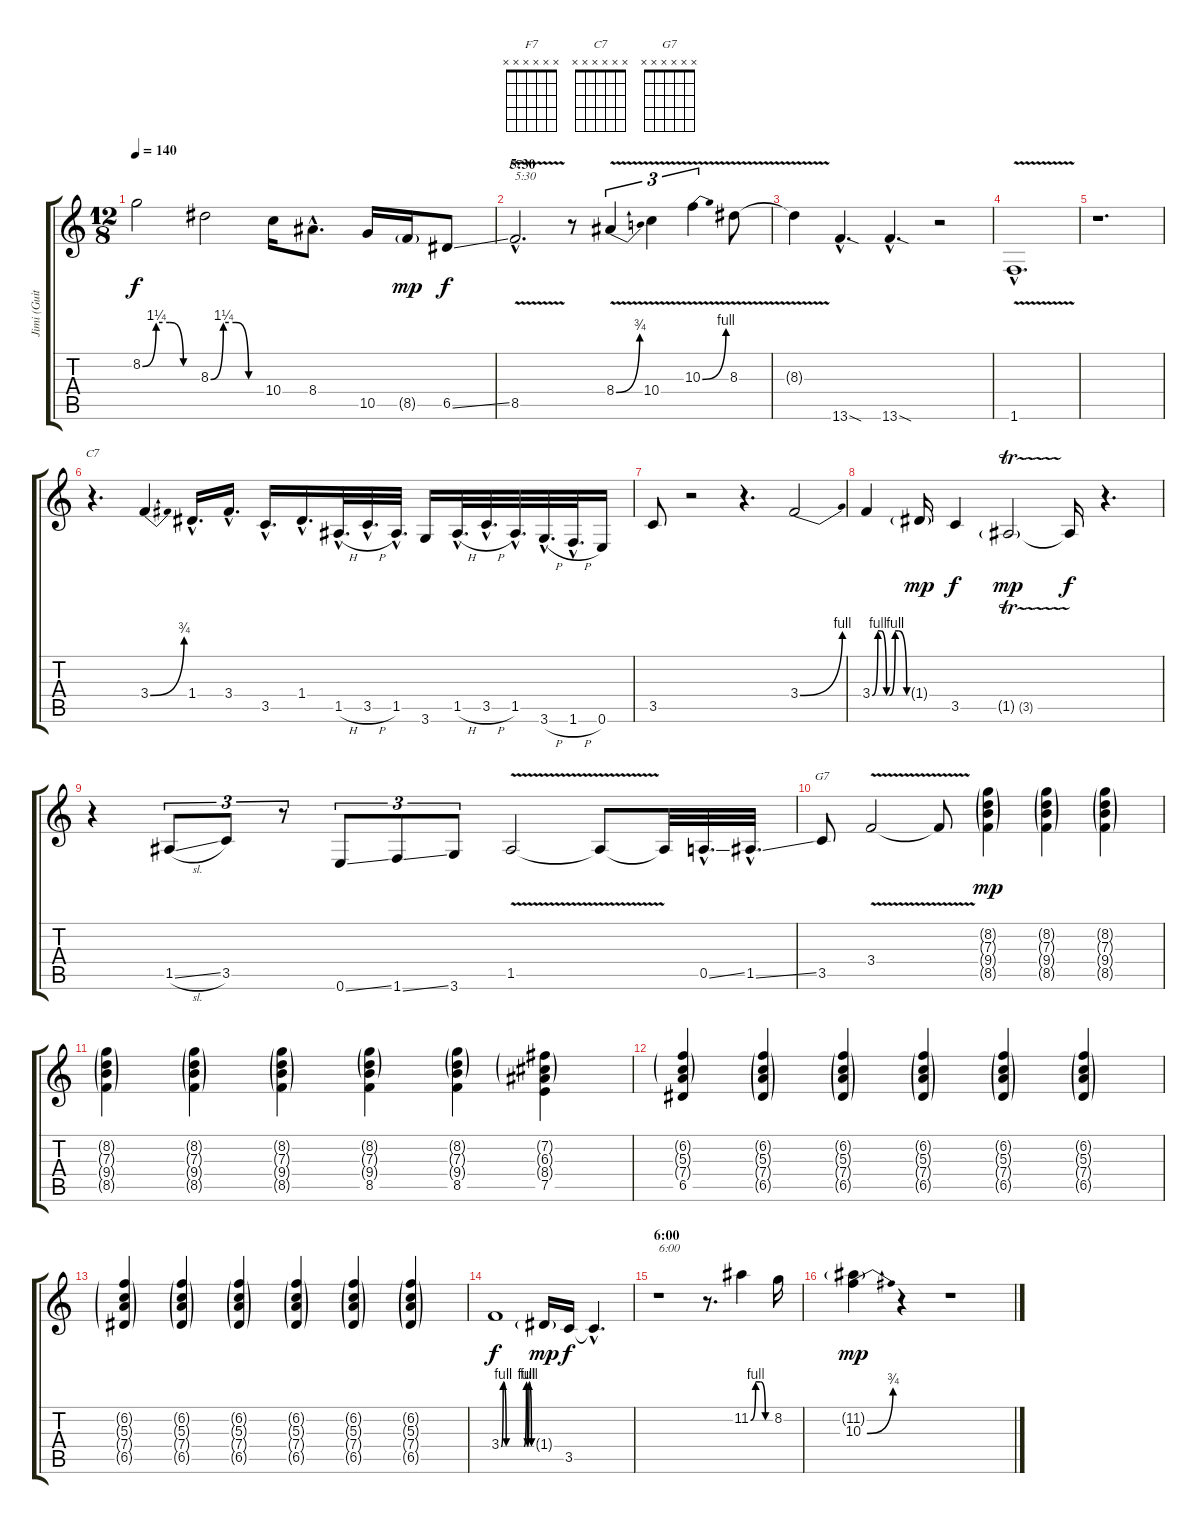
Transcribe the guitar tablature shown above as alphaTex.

\track ("Jimi (Guitar)" "Jimi (Guit") {instrument overdrivenguitar}
\staff {score tabs}
\tuning (E4 B3 G3 D3 A2 E2) {hide}
\chord ("F7" x x x x x x)
\chord ("C7" x x x x x x)
\chord ("G7" x x x x x x)
\ts (12 8)
\tempo 140
\clef g2
\ks c
8.2{be (custom 0 0 15 5 30 5 45 0 60 0)}.2{dy f} 8.3{be (custom 0 0 15 5 30 5 45 0 60 0)}.2 10.4.16 8.4{hac}.8{d} 10.5.16 8.5{g}.16{dy mp} 6.5{ss}.8{dy f} |
\section ("" "5:30")
8.5{v hac}.2{d ch "F7" txt "5:30"} r.8 8.4{be (bend 0 0 60 3) v}.4{tu (3 2)} 10.4{v}.4{tu (3 2)} 10.3{be (bend 0 0 60 4) v}.4{tu (3 2)} 8.3{v}.8 |
8.3{t}.4 13.6{sod hac}.4{d} 13.6{sod hac}.4{d} r.2 |
1.6{v hac}.1{d} |
r.1{d} |
r.4{d ch "C7"} 3.4{be (bend 0 0 60 3)}.4 1.4{hac}.16{d} 3.4{hac}.16{d} 3.5{hac}.16{d} 1.4{hac}.16{d} 1.5{h hac}.32{d} 3.5{h hac}.32{d} 1.5{hac}.32{d} 3.6.16 1.5{h hac}.32{d} 3.5{h hac}.32{d} 1.5{hac}.32{d} 3.6{h hac}.32{d} 1.6{h hac}.32{d} 0.6.16 |
3.5.8 r.2 r.4{d} 3.4{be (bend 0 0 60 4)}.2 |
3.4{be (custom 0 0 10 4 15 4 25 0 30 0 40 4 45 4 60 0)}.4 1.4{g}.16{dy mp} 3.5.4{dy f} 1.5{tr (3 16) g}.2{dy mp} 1.5{t}.16{dy f} r.4{d} |
r.4 1.5{sl}.8{tu (3 2)} 3.5.8{tu (3 2)} r.8{tu (3 2)} 0.6{ss}.8{tu (3 2)} 1.6{ss}.8{tu (3 2)} 3.6.8{tu (3 2)} 1.5{v}.2 1.5{t}.8 1.5{t}.32 0.5{ss hac}.32{d} 1.5{ss hac}.32{d} |
3.5.8{ch "G7"} 3.4{v}.2 3.4{t}.8 (8.2{g} 7.3{g} 9.4{g} 8.5{g}).4{dy mp instrument electricguitarclean} (8.2{g} 7.3{g} 9.4{g} 8.5{g}).4 (8.2{g} 7.3{g} 9.4{g} 8.5{g}).4 |
(8.2{g} 7.3{g} 9.4{g} 8.5{g}).4 (8.2{g} 7.3{g} 9.4{g} 8.5{g}).4 (8.2{g} 7.3{g} 9.4{g} 8.5{g}).4 (8.2{g} 7.3{g} 9.4{g} 8.5).4 (8.2{g} 7.3{g} 9.4{g} 8.5).4 (7.2{g} 6.3{g} 8.4{g} 7.5).4 |
(6.2{g} 5.3{g} 7.4{g} 6.5).4 (6.2{g} 5.3{g} 7.4{g} 6.5{g}).4 (6.2{g} 5.3{g} 7.4{g} 6.5{g}).4 (6.2{g} 5.3{g} 7.4{g} 6.5{g}).4 (6.2{g} 5.3{g} 7.4{g} 6.5{g}).4 (6.2{g} 5.3{g} 7.4{g} 6.5{g}).4 |
(6.2{g} 5.3{g} 7.4{g} 6.5{g}).4 (6.2{g} 5.3{g} 7.4{g} 6.5{g}).4 (6.2{g} 5.3{g} 7.4{g} 6.5{g}).4 (6.2{g} 5.3{g} 7.4{g} 6.5{g}).4 (6.2{g} 5.3{g} 7.4{g} 6.5{g}).4 (6.2{g} 5.3{g} 7.4{g} 6.5{g}).4 |
3.4{be (custom 0 0 4 4 10 0 20 0 30 0 35 0 40 0 45 0 50 4 52 0 55 4 60 0)}.1{dy f instrument overdrivenguitar} 1.4{g}.16{dy mp} 3.5.16{dy f} 3.5{hac t}.4{d} |
\section ("" "6:00")
r.1{txt "6:00"} r.8{d} 11.2{be (custom 0 0 15 4 30 4 45 0 60 0)}.4 8.2.16 |
(11.2{g} 10.3{be (bend 0 0 60 3)}).4{dy mp} r.4 r.1
